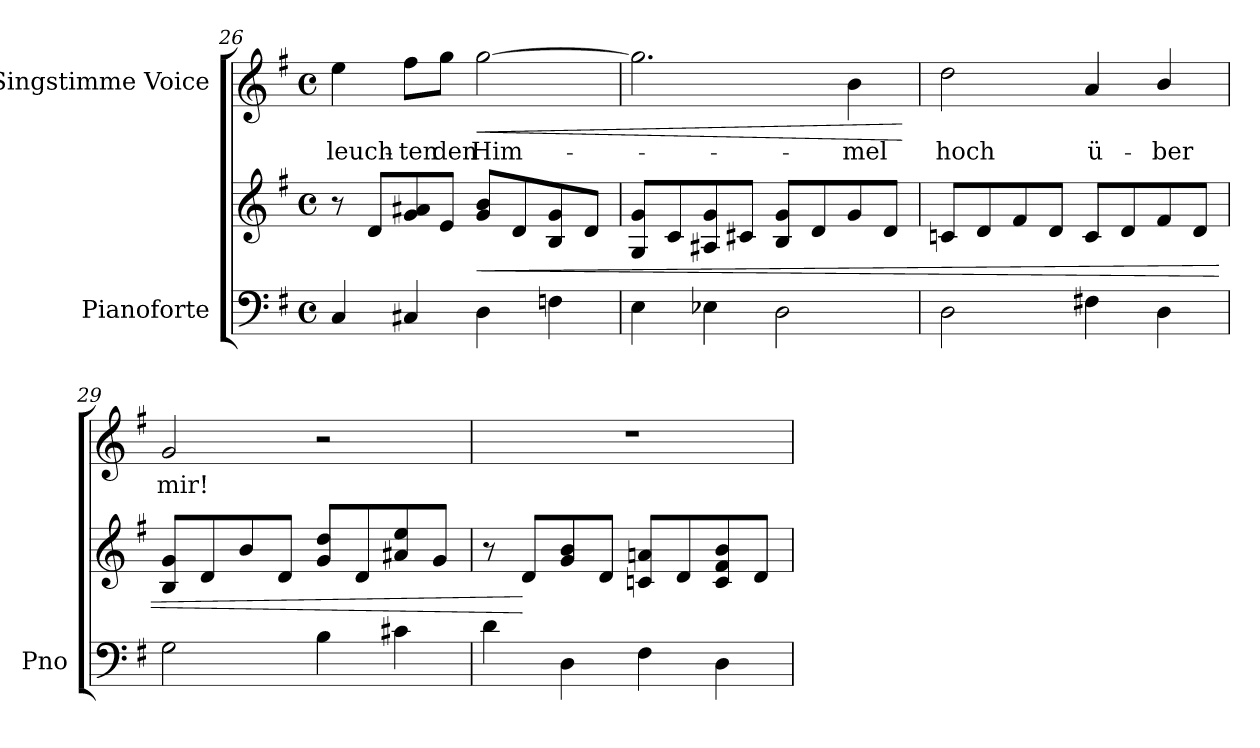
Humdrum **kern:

**kern	**kern	**dynam	**kern	**text	**dynam
*part2	*part2	*part2	*part1	*part1	*part1
*staff3	*staff2	*staff2/3	*staff1	*staff1	*staff1
*I"Pianoforte	*	*	*I"Singstimme Voice	*	*
*I'Pno	*	*	*	*	*
*clefF4	*clefG2	*	*clefG2	*	*
*k[f#]	*k[f#]	*	*k[f#]	*	*
*M4/4	*M4/4	*	*M4/4	*	*
*met(c)	*met(c)	*	*met(c)	*	*
=26	=26	=26	=26	=26	=26
!	!	!	!	!LO:LY:b	!
4C/	8r	.	4ee\	leuch-	.
.	8d/L	.	.	.	.
!	!	!	!	!LO:LY:b	!
4C#X/	8g/ 8a#X/	.	8ff#\L	-ten	.
!	!	!	!	!LO:LY:b	!
.	8e/J	.	8gg\J	den	.
!	!	!LO:HP:b	!	!LO:LY:b	!LO:HP:b
4D\	8g/ 8b/L	<	[2gg\	Him-	<
.	8d/	.	.	.	.
4Fn\	8B/ 8g/	.	.	.	.
.	8d/J	.	.	.	.
=27	=27	=27	=27	=27	=27
4E\	8G/ 8g/L	.	2.gg\]	.	.
.	8c/	.	.	.	.
4E-X\	8A#X/ 8g/	.	.	.	.
.	8c#X/J	.	.	.	.
2D\	8B/ 8g/L	.	.	.	.
.	8d/	.	.	.	.
!	!	!	!	!LO:LY:b	!
.	8g/	.	4b\	-mel	.
.	8d/J	.	.	.	.
.	.	.	.	.	[
!!LO:LB:g=z
=28	=28	=28	=28	=28	=28
!	!	!	!	!LO:LY:b	!
2D\	8cn/L	.	2dd\	hoch	.
.	8d/	.	.	.	.
.	8f#/	.	.	.	.
.	8d/J	.	.	.	.
!	!	!	!	!LO:LY:b	!
4F#X\	8c/L	.	4a/	ü-	.
.	8d/	.	.	.	.
!	!	!	!	!LO:LY:b	!
4D\	8f#/	.	4b/	-ber	.
.	8d/J	.	.	.	.
=29	=29	=29	=29	=29	=29
!	!	!	!	!LO:LY:b	!
2G\	8B/ 8g/L	.	2g/	mir!	.
.	8d/	.	.	.	.
.	8b/	.	.	.	.
.	8d/J	.	.	.	.
4B\	8g/ 8dd/L	.	2r	.	.
.	8d/	.	.	.	.
4c#X\	8a#X/ 8ee/	.	.	.	.
.	8g/J	.	.	.	.
=30	=30	=30	=30	=30	=30
*	*	*	*MM117	*	*
4d\	8r	.	1r	.	.
.	8d/L	[	.	.	.
4D\	8g/ 8b/	.	.	.	.
.	8d/J	.	.	.	.
4F#\	8cn/ 8an/L	.	.	.	.
.	8d/	.	.	.	.
4D\	8c/ 8f#/ 8b/	.	.	.	.
.	8d/J	.	.	.	.
=	=	=	=	=	=
*-	*-	*-	*-	*-	*-
